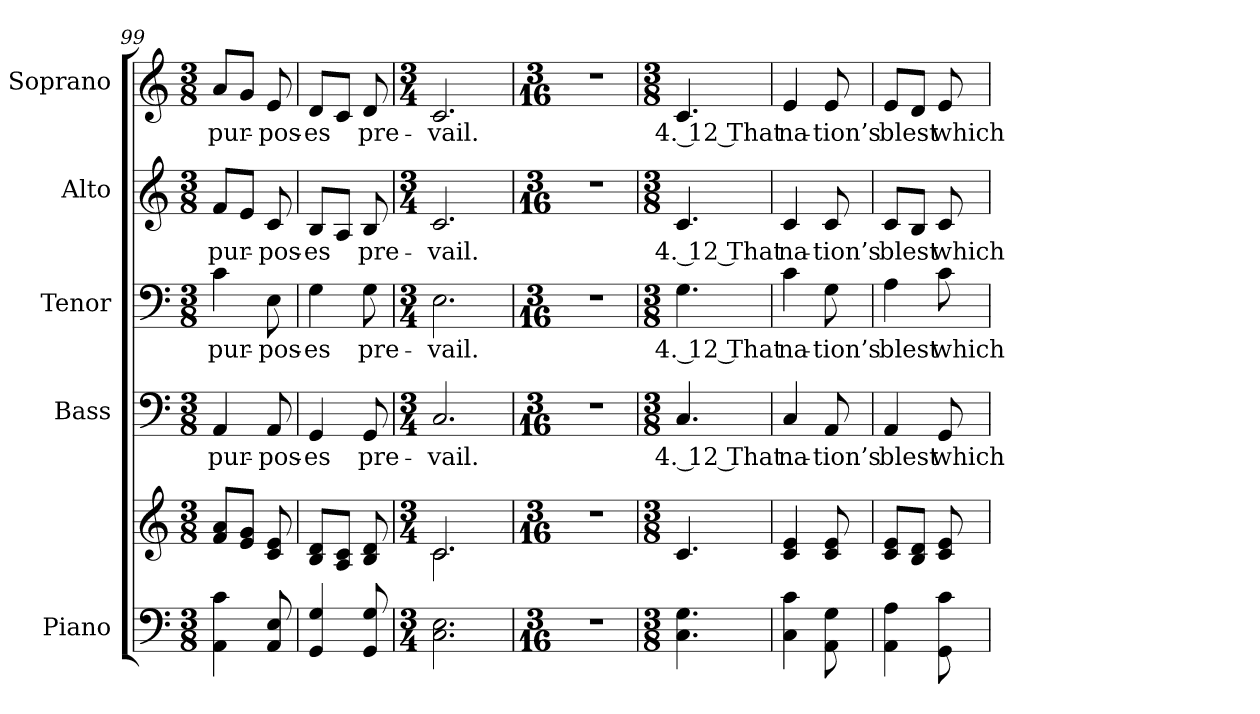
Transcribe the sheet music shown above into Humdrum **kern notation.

**kern	**kern	**kern	**text	**kern	**text	**kern	**text	**kern	**text
*part5	*part5	*part4	*part4	*part3	*part3	*part2	*part2	*part1	*part1
*staff6	*staff5	*staff4	*staff4	*staff3	*staff3	*staff2	*staff2	*staff1	*staff1
*I"Piano	*	*I"Bass	*	*I"Tenor	*	*I"Alto	*	*I"Soprano	*
*I'Pno.	*	*I'B.	*	*I'T.	*	*I'A.	*	*I'S.	*
!!LO:PB:g=z
*clefF4	*clefG2	*clefF4	*	*clefF4	*	*clefG2	*	*clefG2	*
*k[]	*k[]	*k[]	*	*k[]	*	*k[]	*	*k[]	*
*C:	*C:	*C:	*	*C:	*	*C:	*	*C:	*
*M3/8	*M3/8	*M3/8	*	*M3/8	*	*M3/8	*	*M3/8	*
=99	=99	=99	=99	=99	=99	=99	=99	=99	=99
!	!	!	!LO:LY:b:color=#000000	!	!	!	!	!	!
!	!	!	!	!	!LO:LY:b:color=#000000	!	!	!	!
!	!	!	!	!	!	!	!LO:LY:b:color=#000000	!	!
!	!	!	!	!	!	!	!	!	!LO:LY:b:color=#000000
4AAi\ 4ci	8fi/ 8aiL	4AAi/	pur-	4ci\	pur-	8fi/L	pur-	8ai/L	pur-
.	8ei/ 8giJ	.	.	.	.	8ei/J	.	8gi/J	.
!	!	!	!LO:LY:b:color=#000000	!	!	!	!	!	!
!	!	!	!	!	!LO:LY:b:color=#000000	!	!	!	!
!	!	!	!	!	!	!	!LO:LY:b:color=#000000	!	!
!	!	!	!	!	!	!	!	!	!LO:LY:b:color=#000000
8AAi/ 8Ei	8ci/ 8ei	8AAi/	-pos-	8Ei\	-pos-	8ci/	-pos-	8ei/	-pos-
=100	=100	=100	=100	=100	=100	=100	=100	=100	=100
*	*^	*	*	*	*	*	*	*	*
!	!	!	!	!LO:LY:b:color=#000000	!	!	!	!	!	!
!	!	!	!	!	!	!LO:LY:b:color=#000000	!	!	!	!
!	!	!	!	!	!	!	!	!LO:LY:b:color=#000000	!	!
!	!	!	!	!	!	!	!	!	!	!LO:LY:b:color=#000000
4GGi/ 4Gi	8Bi/ 8diL	8ryy	4GGi/	-es	4Gi\	-es	8Bi/L	-es	8di/L	-es
.	8Ai/ 8ciJ	8ryy	.	.	.	.	8Ai/J	.	8ci/J	.
!	!	!	!	!LO:LY:b:color=#000000	!	!	!	!	!	!
!	!	!	!	!	!	!LO:LY:b:color=#000000	!	!	!	!
!	!	!	!	!	!	!	!	!LO:LY:b:color=#000000	!	!
!	!	!	!	!	!	!	!	!	!	!LO:LY:b:color=#000000
8GGi/ 8Gi	8Bi/ 8di	8ryy	8GGi/	pre-	8Gi\	pre-	8Bi/	pre-	8di/	pre-
=101	=101	=101	=101	=101	=101	=101	=101	=101	=101	=101
*M3/4	*M3/4	*	*M3/4	*	*M3/4	*	*M3/4	*	*M3/4	*
!	!	!	!	!LO:LY:b:color=#000000	!	!	!	!	!	!
!	!	!	!	!	!	!LO:LY:b:color=#000000	!	!	!	!
!	!	!	!	!	!	!	!	!LO:LY:b:color=#000000	!	!
!	!	!	!	!	!	!	!	!	!	!LO:LY:b:color=#000000
2.Ci\ 2.Ei	2.ci/	2.ci\	2.Ci/	-vail.	2.Ei\	-vail.	2.ci/	-vail.	2.ci/	-vail.
*	*v	*v	*	*	*	*	*	*	*	*
=102	=102	=102	=102	=102	=102	=102	=102	=102	=102
*M3/16	*M3/16	*M3/16	*	*M3/16	*	*M3/16	*	*M3/16	*
*	*^	*	*	*	*	*	*	*	*
!LO:N:vis=1	!LO:N:vis=1	!	!LO:N:vis=1	!	!LO:N:vis=1	!	!LO:N:vis=1	!	!LO:N:vis=1	!
*	*v	*v	*	*	*	*	*	*	*	*
8.r	8.r	8.r	.	8.r	.	8.r	.	8.r	.
=103	=103	=103	=103	=103	=103	=103	=103	=103	=103
*M3/8	*M3/8	*M3/8	*	*M3/8	*	*M3/8	*	*M3/8	*
!	!	!	!LO:LY:b:color=#000000	!	!	!	!	!	!
!	!	!	!	!	!LO:LY:b:color=#000000	!	!	!	!
!	!	!	!	!	!	!	!LO:LY:b:color=#000000	!	!
!	!	!	!	!	!	!	!	!	!LO:LY:b:color=#000000
4.Ci\ 4.Gi	4.ci/	4.Ci/	4. 12 That	4.Gi\	4. 12 That	4.ci/	4. 12 That	4.ci/	4. 12 That
=104	=104	=104	=104	=104	=104	=104	=104	=104	=104
!	!	!	!LO:LY:b:color=#000000	!	!	!	!	!	!
!	!	!	!	!	!LO:LY:b:color=#000000	!	!	!	!
!	!	!	!	!	!	!	!LO:LY:b:color=#000000	!	!
!	!	!	!	!	!	!	!	!	!LO:LY:b:color=#000000
4Ci\ 4ci	4ci/ 4ei	4Ci/	na-	4ci\	na-	4ci/	na-	4ei/	na-
!	!	!	!LO:LY:b:color=#000000	!	!	!	!	!	!
!	!	!	!	!	!LO:LY:b:color=#000000	!	!	!	!
!	!	!	!	!	!	!	!LO:LY:b:color=#000000	!	!
!	!	!	!	!	!	!	!	!	!LO:LY:b:color=#000000
8AAi\ 8Gi	8ci/ 8ei	8AAi/	-tion’s	8Gi\	-tion’s	8ci/	-tion’s	8ei/	-tion’s
=105	=105	=105	=105	=105	=105	=105	=105	=105	=105
!	!	!	!LO:LY:b:color=#000000	!	!	!	!	!	!
!	!	!	!	!	!LO:LY:b:color=#000000	!	!	!	!
!	!	!	!	!	!	!	!LO:LY:b:color=#000000	!	!
!	!	!	!	!	!	!	!	!	!LO:LY:b:color=#000000
4AAi\ 4Ai	8ci/ 8eiL	4AAi/	blest	4Ai\	blest	8ci/L	blest	8ei/L	blest
.	8Bi/ 8diJ	.	.	.	.	8Bi/J	.	8di/J	.
!	!	!	!LO:LY:b:color=#000000	!	!	!	!	!	!
!	!	!	!	!	!LO:LY:b:color=#000000	!	!	!	!
!	!	!	!	!	!	!	!LO:LY:b:color=#000000	!	!
!	!	!	!	!	!	!	!	!	!LO:LY:b:color=#000000
8GGi\ 8ci	8ci/ 8ei	8GGi/	which	8ci\	which	8ci/	which	8ei/	which
=	=	=	=	=	=	=	=	=	=
*-	*-	*-	*-	*-	*-	*-	*-	*-	*-
